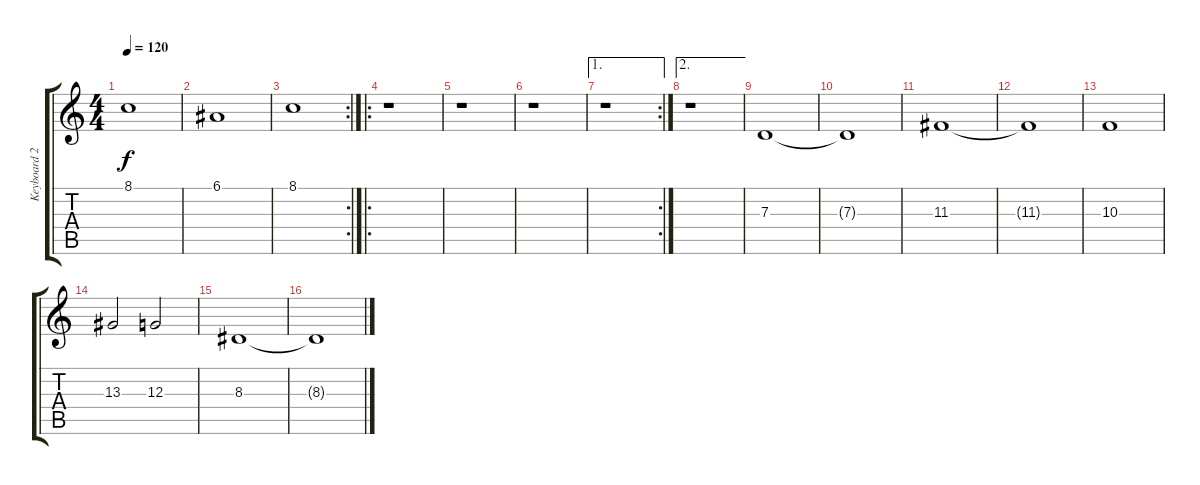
\track ("Keyboard 2" "Keyboard 2") {instrument choiraahs}
\staff {score tabs}
\tuning (E4 B3 G3 D3 A2 D2) {hide}
\ts (4 4)
\tempo 120
\clef g2
\ks c
8.1.1{dy f} |
6.1.1 |
\rc 2
8.1.1 |
\ro
r.1 |
r.1 |
r.1 |
\ae 1
\rc 2
r.1 |
\ae 2
r.1 |
7.3.1{volume 11 instrument choiraahs} |
7.3{t}.1 |
11.3.1 |
11.3{t}.1 |
10.3.1 |
13.3.2 12.3.2 |
8.3.1 |
8.3{t}.1
